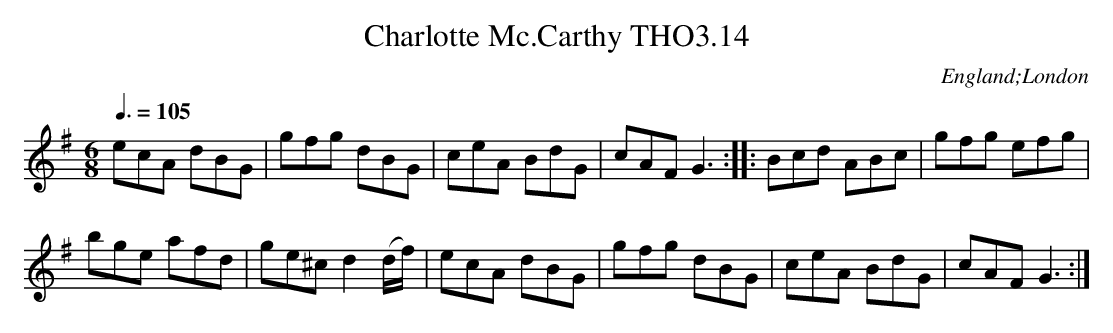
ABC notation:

X:1
T:Charlotte Mc.Carthy THO3.14
O:England;London
M:6/8
L:1/8
Q:3/8=105
K:G
ecA dBG|gfg dBG| ceA BdG|cAF G3::Bcd ABc|gfg efg|
bge afd| ge^c d2 (d/f/)|ecA dBG|gfg dBG| ceA BdG|cAF G3:|
